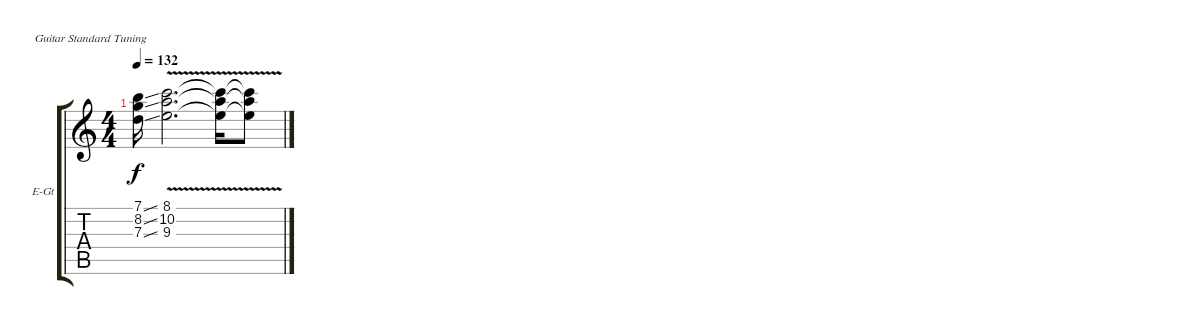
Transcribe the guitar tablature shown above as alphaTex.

\bracketExtendMode groupsimilarinstruments
\firstSystemTrackNameOrientation horizontal
\otherSystemsTrackNameOrientation horizontal
\track ("fills" "E-Gt") {multiBarRest instrument distortionguitar}
\staff {score tabs}
\tuning (E4 B3 G3 D3 A2 E2)
\ts (4 4)
\tempo 132
\clef g2
\ks c
(7.1{ss} 8.2{ss} 7.3{ss}).16{dy f} (8.1{v} 10.2{v} 9.3{v}).2{d} (8.1{v t} 10.2{v t} 9.3{v t}).16 (8.1{v t} 10.2{v t} 9.3{v t}).8
